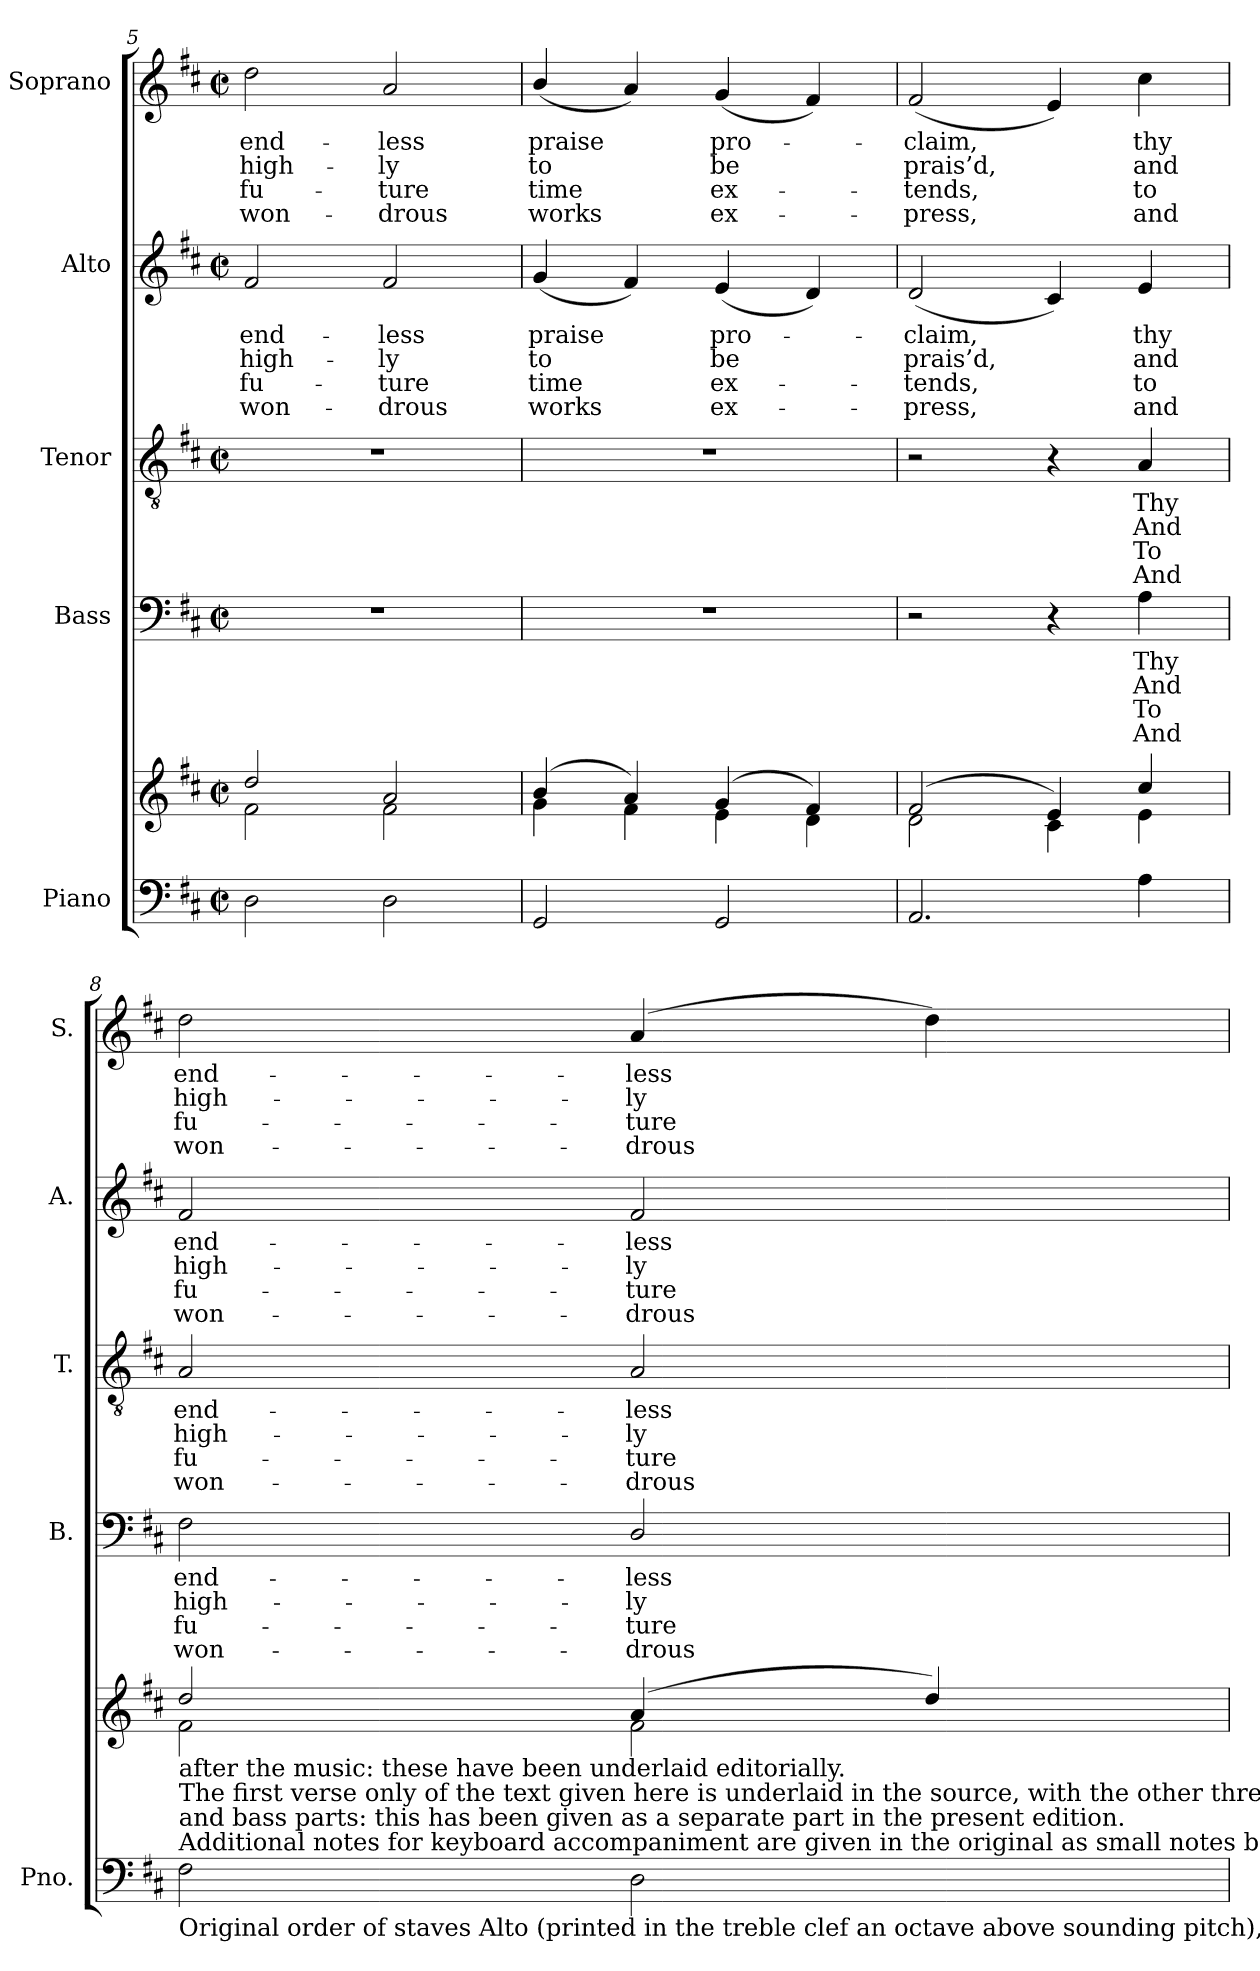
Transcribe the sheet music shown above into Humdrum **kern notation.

**kern	**kern	**kern	**text	**text	**text	**text	**kern	**text	**text	**text	**text	**kern	**text	**text	**text	**text	**kern	**text	**text	**text	**text
*part5	*part5	*part4	*part4	*part4	*part4	*part4	*part3	*part3	*part3	*part3	*part3	*part2	*part2	*part2	*part2	*part2	*part1	*part1	*part1	*part1	*part1
*staff6	*staff5	*staff4	*staff4	*staff4	*staff4	*staff4	*staff3	*staff3	*staff3	*staff3	*staff3	*staff2	*staff2	*staff2	*staff2	*staff2	*staff1	*staff1	*staff1	*staff1	*staff1
*I"Piano	*	*I"Bass	*	*	*	*	*I"Tenor	*	*	*	*	*I"Alto	*	*	*	*	*I"Soprano	*	*	*	*
*I'Pno.	*	*I'B.	*	*	*	*	*I'T.	*	*	*	*	*I'A.	*	*	*	*	*I'S.	*	*	*	*
*clefF4	*clefG2	*clefF4	*	*	*	*	*clefGv2	*	*	*	*	*clefG2	*	*	*	*	*clefG2	*	*	*	*
*	*	*	*	*	*	*	*ITrd7c12	*	*	*	*	*	*	*	*	*	*	*	*	*	*
*k[f#c#]	*k[f#c#]	*k[f#c#]	*	*	*	*	*k[f#c#]	*	*	*	*	*k[f#c#]	*	*	*	*	*k[f#c#]	*	*	*	*
*D:	*D:	*D:	*	*	*	*	*D:	*	*	*	*	*D:	*	*	*	*	*D:	*	*	*	*
*M2/2	*M2/2	*M2/2	*	*	*	*	*M2/2	*	*	*	*	*M2/2	*	*	*	*	*M2/2	*	*	*	*
*met(c|)	*met(c|)	*met(c|)	*	*	*	*	*met(c|)	*	*	*	*	*met(c|)	*	*	*	*	*met(c|)	*	*	*	*
=5	=5	=5	=5	=5	=5	=5	=5	=5	=5	=5	=5	=5	=5	=5	=5	=5	=5	=5	=5	=5	=5
*	*^	*	*	*	*	*	*	*	*	*	*	*	*	*	*	*	*	*	*	*	*
!	!	!	!	!	!	!	!	!	!	!	!	!	!	!LO:LY:b:color=#000000	!LO:LY:b:color=#000000	!LO:LY:b:color=#000000	!LO:LY:b:color=#000000	!	!	!	!	!
!	!	!	!	!	!	!	!	!	!	!	!	!	!	!	!	!	!	!	!LO:LY:b:color=#000000	!LO:LY:b:color=#000000	!LO:LY:b:color=#000000	!LO:LY:b:color=#000000
2Di\	2ddi/	2f#i\	1r	.	.	.	.	1r	.	.	.	.	2f#i/	end-	high-	fu-	-won-	2ddi\	end-	high-	fu-	-won-
!	!	!	!	!	!	!	!	!	!	!	!	!	!	!LO:LY:b:color=#000000	!LO:LY:b:color=#000000	!LO:LY:b:color=#000000	!LO:LY:b:color=#000000	!	!	!	!	!
!	!	!	!	!	!	!	!	!	!	!	!	!	!	!	!	!	!	!	!LO:LY:b:color=#000000	!LO:LY:b:color=#000000	!LO:LY:b:color=#000000	!LO:LY:b:color=#000000
2Di\	2ai/	2f#i\	.	.	.	.	.	.	.	.	.	.	2f#i/	-less	-ly	-ture	drous	2ai/	-less	-ly	-ture	drous
=6	=6	=6	=6	=6	=6	=6	=6	=6	=6	=6	=6	=6	=6	=6	=6	=6	=6	=6	=6	=6	=6	=6
!	!	!	!	!	!	!	!	!	!	!	!	!	!	!LO:LY:b:color=#000000	!LO:LY:b:color=#000000	!LO:LY:b:color=#000000	!LO:LY:b:color=#000000	!	!	!	!	!
!	!	!	!	!	!	!	!	!	!	!	!	!	!	!	!	!	!	!	!LO:LY:b:color=#000000	!LO:LY:b:color=#000000	!LO:LY:b:color=#000000	!LO:LY:b:color=#000000
2GGi/	(4bi/	4gi\	1r	.	.	.	.	1r	.	.	.	.	(4gi/	praise	to	time	works	(4bi/	praise	to	time	works
.	4ai/)	4f#i\	.	.	.	.	.	.	.	.	.	.	4f#i/)	.	.	.	.	4ai/)	.	.	.	.
!	!	!	!	!	!	!	!	!	!	!	!	!	!	!LO:LY:b:color=#000000	!LO:LY:b:color=#000000	!LO:LY:b:color=#000000	!LO:LY:b:color=#000000	!	!	!	!	!
!	!	!	!	!	!	!	!	!	!	!	!	!	!	!	!	!	!	!	!LO:LY:b:color=#000000	!LO:LY:b:color=#000000	!LO:LY:b:color=#000000	!LO:LY:b:color=#000000
2GGi/	(4gi/	4ei\	.	.	.	.	.	.	.	.	.	.	(4ei/	pro-	be	ex-	-ex-	(4gi/	pro-	be	ex-	-ex-
.	4f#i/)	4di\	.	.	.	.	.	.	.	.	.	.	4di/)	.	.	.	.	4f#i/)	.	.	.	.
=7	=7	=7	=7	=7	=7	=7	=7	=7	=7	=7	=7	=7	=7	=7	=7	=7	=7	=7	=7	=7	=7	=7
!	!	!	!	!	!	!	!	!	!	!	!	!	!	!LO:LY:b:color=#000000	!LO:LY:b:color=#000000	!LO:LY:b:color=#000000	!LO:LY:b:color=#000000	!	!	!	!	!
!	!	!	!	!	!	!	!	!	!	!	!	!	!	!	!	!	!	!	!LO:LY:b:color=#000000	!LO:LY:b:color=#000000	!LO:LY:b:color=#000000	!LO:LY:b:color=#000000
2.AAi/	(2f#i/	2di\	2r	.	.	.	.	2r	.	.	.	.	(2di/	-claim,	prais’d,	-tends,	press,	(2f#i/	-claim,	prais’d,	-tends,	press,
.	4ei/)	4c#i\	4r	.	.	.	.	4r	.	.	.	.	4c#i/)	.	.	.	.	4ei/)	.	.	.	.
!	!	!	!	!LO:LY:b:color=#000000	!LO:LY:b:color=#000000	!LO:LY:b:color=#000000	!LO:LY:b:color=#000000	!	!	!	!	!	!	!	!	!	!	!	!	!	!	!
!	!	!	!	!	!	!	!	!	!LO:LY:b:color=#000000	!LO:LY:b:color=#000000	!LO:LY:b:color=#000000	!LO:LY:b:color=#000000	!	!	!	!	!	!	!	!	!	!
!	!	!	!	!	!	!	!	!	!	!	!	!	!	!LO:LY:b:color=#000000	!LO:LY:b:color=#000000	!LO:LY:b:color=#000000	!LO:LY:b:color=#000000	!	!	!	!	!
!	!	!	!	!	!	!	!	!	!	!	!	!	!	!	!	!	!	!	!LO:LY:b:color=#000000	!LO:LY:b:color=#000000	!LO:LY:b:color=#000000	!LO:LY:b:color=#000000
4Ai\	4cc#i/	4ei\	4Ai\	Thy	And	To	And	4AAi/	Thy	And	To	And	4ei/	thy	and	to	and	4cc#i\	thy	and	to	and
!!LO:PB:g=z
=8	=8	=8	=8	=8	=8	=8	=8	=8	=8	=8	=8	=8	=8	=8	=8	=8	=8	=8	=8	=8	=8	=8
!	!	!	!	!LO:LY:b:color=#000000	!LO:LY:b:color=#000000	!LO:LY:b:color=#000000	!LO:LY:b:color=#000000	!	!	!	!	!	!	!	!	!	!	!	!	!	!	!
!	!	!	!	!	!	!	!	!	!LO:LY:b:color=#000000	!LO:LY:b:color=#000000	!LO:LY:b:color=#000000	!LO:LY:b:color=#000000	!	!	!	!	!	!	!	!	!	!
!	!	!	!	!	!	!	!	!	!	!	!	!	!	!LO:LY:b:color=#000000	!LO:LY:b:color=#000000	!LO:LY:b:color=#000000	!LO:LY:b:color=#000000	!	!	!	!	!
!LO:TX:b:t=Original order of staves Alto (printed in the treble clef an octave above sounding pitch), Tenor, Treble, Bass.	!	!	!	!	!	!	!	!	!	!	!	!	!	!	!	!	!	!	!	!	!	!
!LO:TX:t=Additional notes for keyboard accompaniment are given in the original as small notes between the treble	!	!	!	!	!	!	!	!	!	!	!	!	!	!	!	!	!	!	!	!	!	!
!LO:TX:t=and bass parts&colon; this has been given as a separate part in the present edition.	!	!	!	!	!	!	!	!	!	!	!	!	!	!	!	!	!	!	!	!	!	!
!LO:TX:t=The first verse only of the text given here is underlaid in the source, with the other three verses printed	!	!	!	!	!	!	!	!	!	!	!	!	!	!	!	!	!	!	!	!	!	!
!LO:TX:t=after the music&colon; these have been underlaid editorially.	!	!	!	!	!	!	!	!	!	!	!	!	!	!	!	!	!	!	!	!	!	!
!	!	!	!	!	!	!	!	!	!	!	!	!	!	!	!	!	!	!	!LO:LY:b:color=#000000	!LO:LY:b:color=#000000	!LO:LY:b:color=#000000	!LO:LY:b:color=#000000
2F#i\	2ddi/	2f#i\	2F#i\	end-	high-	fu-	-won-	2AAi/	end-	high-	fu-	-won-	2f#i/	end-	high-	fu-	-won-	2ddi\	end-	high-	fu-	-won-
!	!	!	!	!LO:LY:b:color=#000000	!LO:LY:b:color=#000000	!LO:LY:b:color=#000000	!LO:LY:b:color=#000000	!	!	!	!	!	!	!	!	!	!	!	!	!	!	!
!	!	!	!	!	!	!	!	!	!LO:LY:b:color=#000000	!LO:LY:b:color=#000000	!LO:LY:b:color=#000000	!LO:LY:b:color=#000000	!	!	!	!	!	!	!	!	!	!
!	!	!	!	!	!	!	!	!	!	!	!	!	!	!LO:LY:b:color=#000000	!LO:LY:b:color=#000000	!LO:LY:b:color=#000000	!LO:LY:b:color=#000000	!	!	!	!	!
!	!	!	!	!	!	!	!	!	!	!	!	!	!	!	!	!	!	!	!LO:LY:b:color=#000000	!LO:LY:b:color=#000000	!LO:LY:b:color=#000000	!LO:LY:b:color=#000000
2Di\	(4ai/	2f#i\	2Di/	-less	-ly	-ture	drous	2AAi/	-less	-ly	-ture	drous	2f#i/	-less	-ly	-ture	drous	(4ai/	-less	-ly	-ture	drous
.	4ddi/)	.	.	.	.	.	.	.	.	.	.	.	.	.	.	.	.	4ddi\)	.	.	.	.
*	*v	*v	*	*	*	*	*	*	*	*	*	*	*	*	*	*	*	*	*	*	*	*
=	=	=	=	=	=	=	=	=	=	=	=	=	=	=	=	=	=	=	=	=	=
*-	*-	*-	*-	*-	*-	*-	*-	*-	*-	*-	*-	*-	*-	*-	*-	*-	*-	*-	*-	*-	*-
